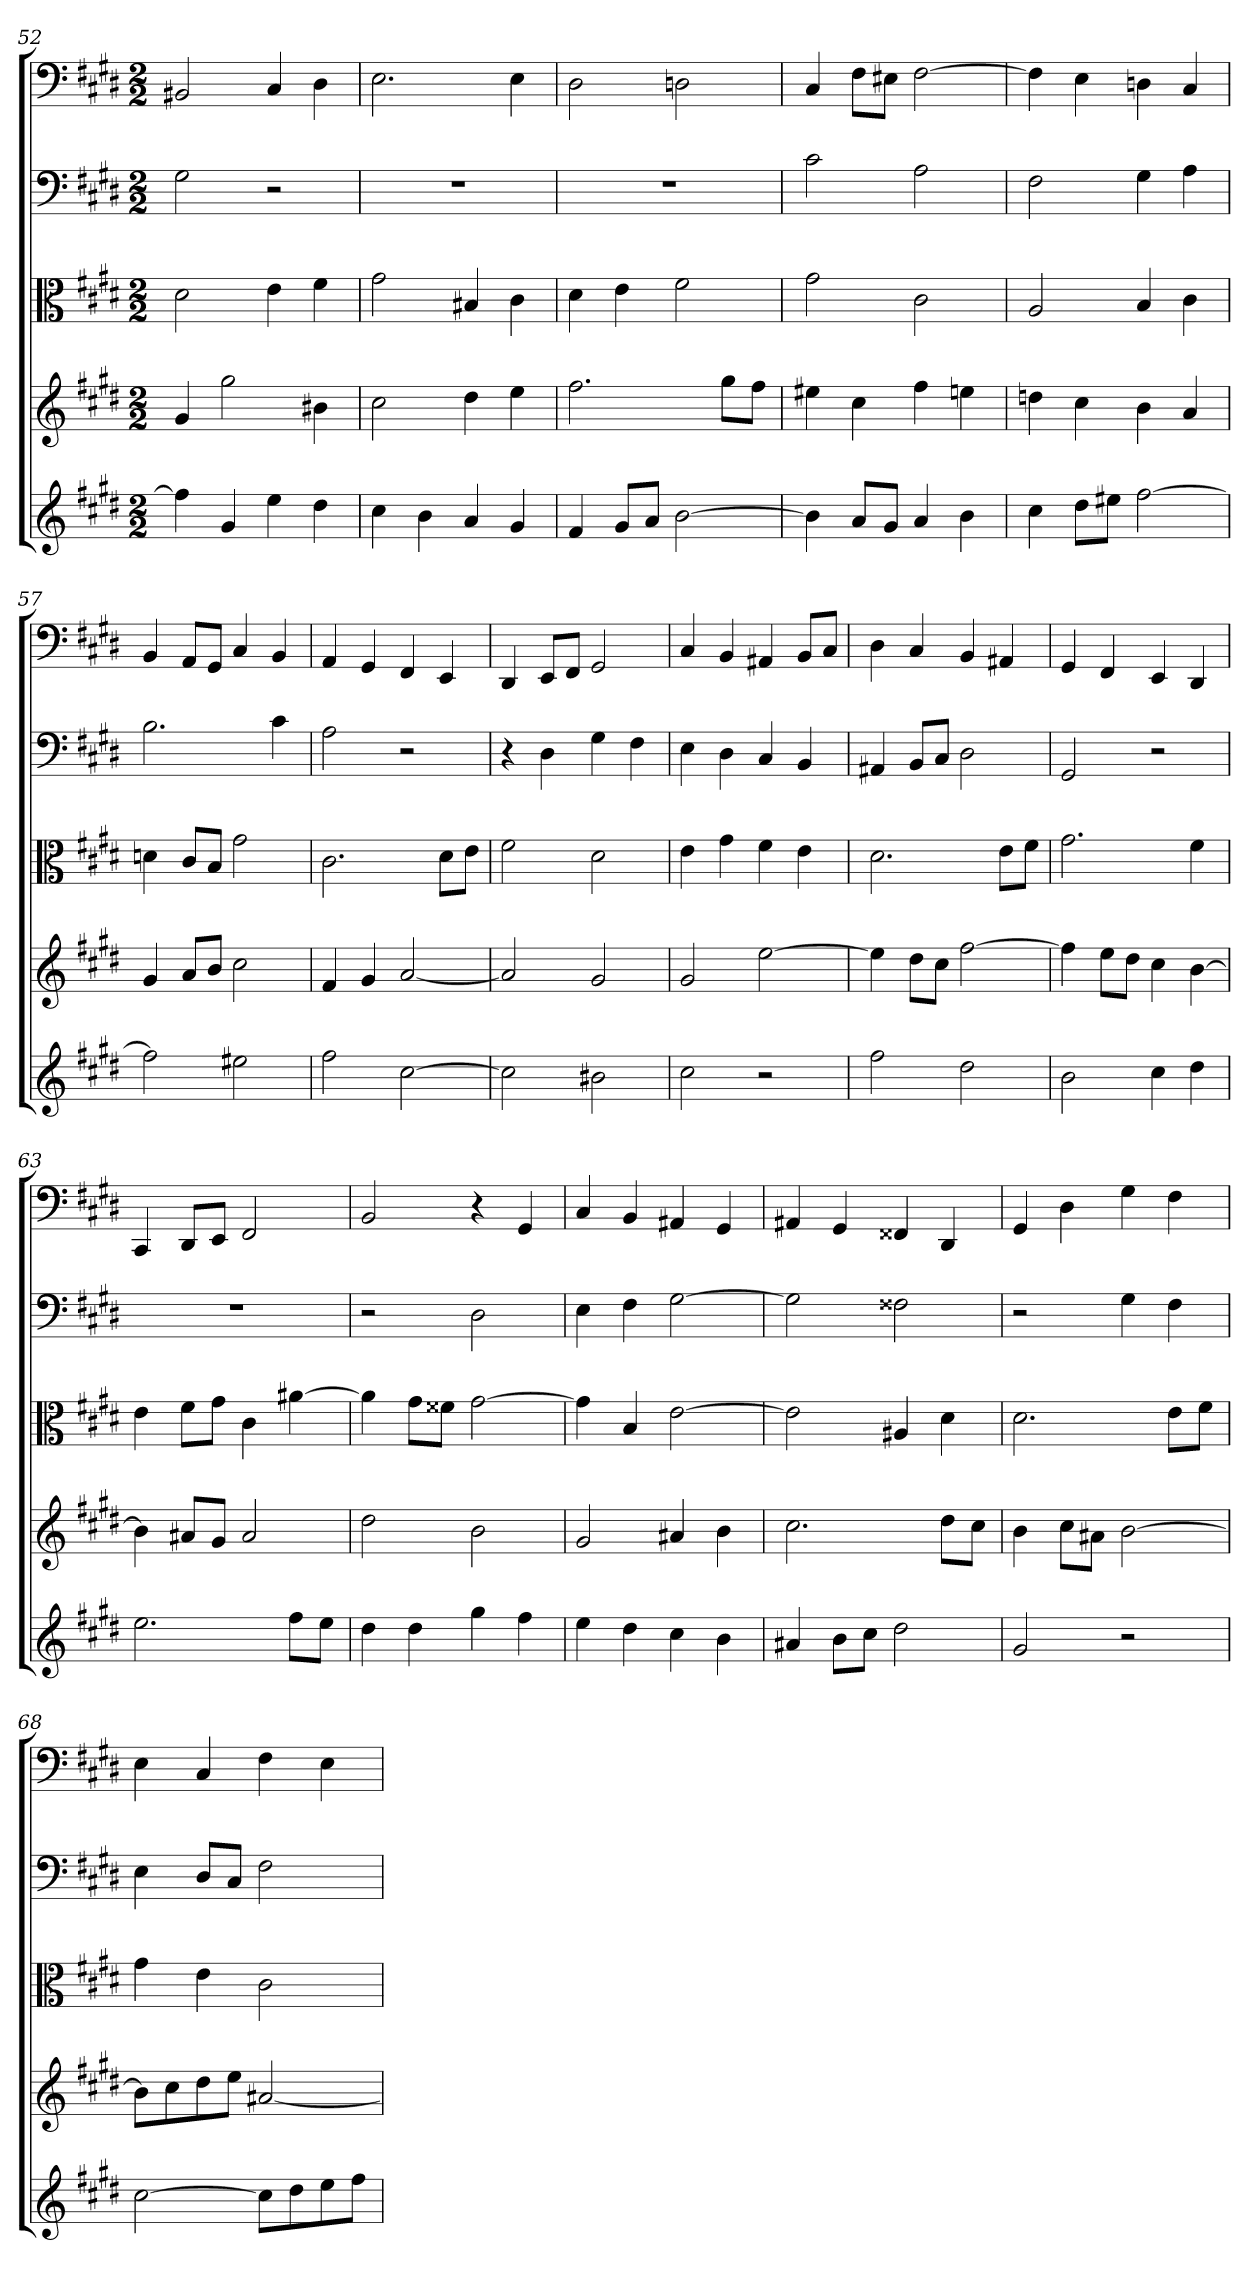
**kern	**kern	**kern	**kern	**kern
*part5	*part4	*part3	*part2	*part1
*staff5	*staff4	*staff3	*staff2	*staff1
*	*	*clefC3	*clefF4	*clefF4
*k[f#c#g#d#]	*k[f#c#g#d#]	*k[f#c#g#d#]	*k[f#c#g#d#]	*k[f#c#g#d#]
*E:	*E:	*E:	*E:	*E:
*M2/2	*M2/2	*M2/2	*M2/2	*M2/2
=52	=52	=52	=52	=52
4ff#]	4g#	2d#	2G#	2BB#X
4g#	2gg#	.	.	.
4ee	.	4e	2r	4C#
4dd#	4b#X	4f#	.	4D#
=53	=53	=53	=53	=53
4cc#	2cc#	2g#	1r	2.E
4b	.	.	.	.
4a	4dd#	4B#X	.	.
4g#	4ee	4c#	.	4E
=54	=54	=54	=54	=54
4f#	2.ff#	4d#	1r	2D#
8g#L	.	4e	.	.
8aJ	.	.	.	.
[2b	.	2f#	.	2Dn
.	8gg#L	.	.	.
.	8ff#J	.	.	.
=55	=55	=55	=55	=55
4b]	4ee#X	2g#	2c#	4C#
8aL	4cc#	.	.	8F#\L
8g#J	.	.	.	8E#X\J
4a	4ff#	2c#	2A	[2F#
4b	4een	.	.	.
=56	=56	=56	=56	=56
4cc#	4ddn	2A	2F#	4F#]
8dd#L	4cc#	.	.	4E
8ee#XJ	.	.	.	.
[2ff#	4b	4B	4G#	4Dn
.	4a	4c#	4A	4C#
=57	=57	=57	=57	=57
2ff#]	4g#	4dn	2.B	4BB
.	8aL	8c#/L	.	8AA/L
.	8bJ	8B/J	.	8GG#/J
2ee#X	2cc#	2g#	.	4C#
.	.	.	4c#	4BB
=58	=58	=58	=58	=58
2ff#	4f#	2.c#	2A	4AA
.	4g#	.	.	4GG#
[2cc#	[2a	.	2r	4FF#
.	.	8d#\L	.	4EE
.	.	8e\J	.	.
=59	=59	=59	=59	=59
2cc#]	2a]	2f#	4r	4DD#
.	.	.	4D#	8EE/L
.	.	.	.	8FF#/J
2b#X	2g#	2d#	4G#	2GG#
.	.	.	4F#	.
=60	=60	=60	=60	=60
2cc#	2g#	4e	4E	4C#
.	.	4g#	4D#	4BB
2r	[2ee	4f#	4C#	4AA#X
.	.	4e	4BB	8BB/L
.	.	.	.	8C#/J
=61	=61	=61	=61	=61
2ff#	4ee]	2.d#	4AA#X	4D#
.	8dd#L	.	8BB/L	4C#
.	8cc#J	.	8C#/J	.
2dd#	[2ff#	.	2D#	4BB
.	.	8e\L	.	4AA#X
.	.	8f#\J	.	.
=62	=62	=62	=62	=62
2b	4ff#]	2.g#	2GG#	4GG#
.	8eeL	.	.	4FF#
.	8dd#J	.	.	.
4cc#	4cc#	.	2r	4EE
4dd#	[4b	4f#	.	4DD#
=63	=63	=63	=63	=63
2.ee	4b]	4e	1r	4CC#
.	8a#XL	8f#\L	.	8DD#/L
.	8g#J	8g#\J	.	8EE/J
.	2a#	4c#	.	2FF#
8ff#L	.	[4a#X	.	.
8eeJ	.	.	.	.
=64	=64	=64	=64	=64
4dd#	2dd#	4a#]	2r	2BB
4dd#	.	8g#\L	.	.
.	.	8f##X\J	.	.
4gg#	2b	[2g#	2D#	4r
4ff#	.	.	.	4GG#
=65	=65	=65	=65	=65
4ee	2g#	4g#]	4E	4C#
4dd#	.	4B	4F#	4BB
4cc#	4a#X	[2e	[2G#	4AA#X
4b	4b	.	.	4GG#
=66	=66	=66	=66	=66
4a#X	2.cc#	2e]	2G#]	4AA#X
8bL	.	.	.	4GG#
8cc#J	.	.	.	.
2dd#	.	4A#X	2F##X	4FF##X
.	8dd#L	4d#	.	4DD#
.	8cc#J	.	.	.
=67	=67	=67	=67	=67
2g#	4b	2.d#	2r	4GG#
.	8cc#L	.	.	4D#
.	8a#XJ	.	.	.
2r	[2b	.	4G#	4G#
.	.	8e\L	4F#	4F#
.	.	8f#\J	.	.
=68	=68	=68	=68	=68
[2cc#	8bL]	4g#	4E	4E
.	8cc#	.	.	.
.	8dd#	4e	8D#/L	4C#
.	8eeJ	.	8C#/J	.
8cc#L]	[2a#X	2c#	2F#	4F#
8dd#	.	.	.	.
8ee	.	.	.	4E
8ff#J	.	.	.	.
=	=	=	=	=
*-	*-	*-	*-	*-
